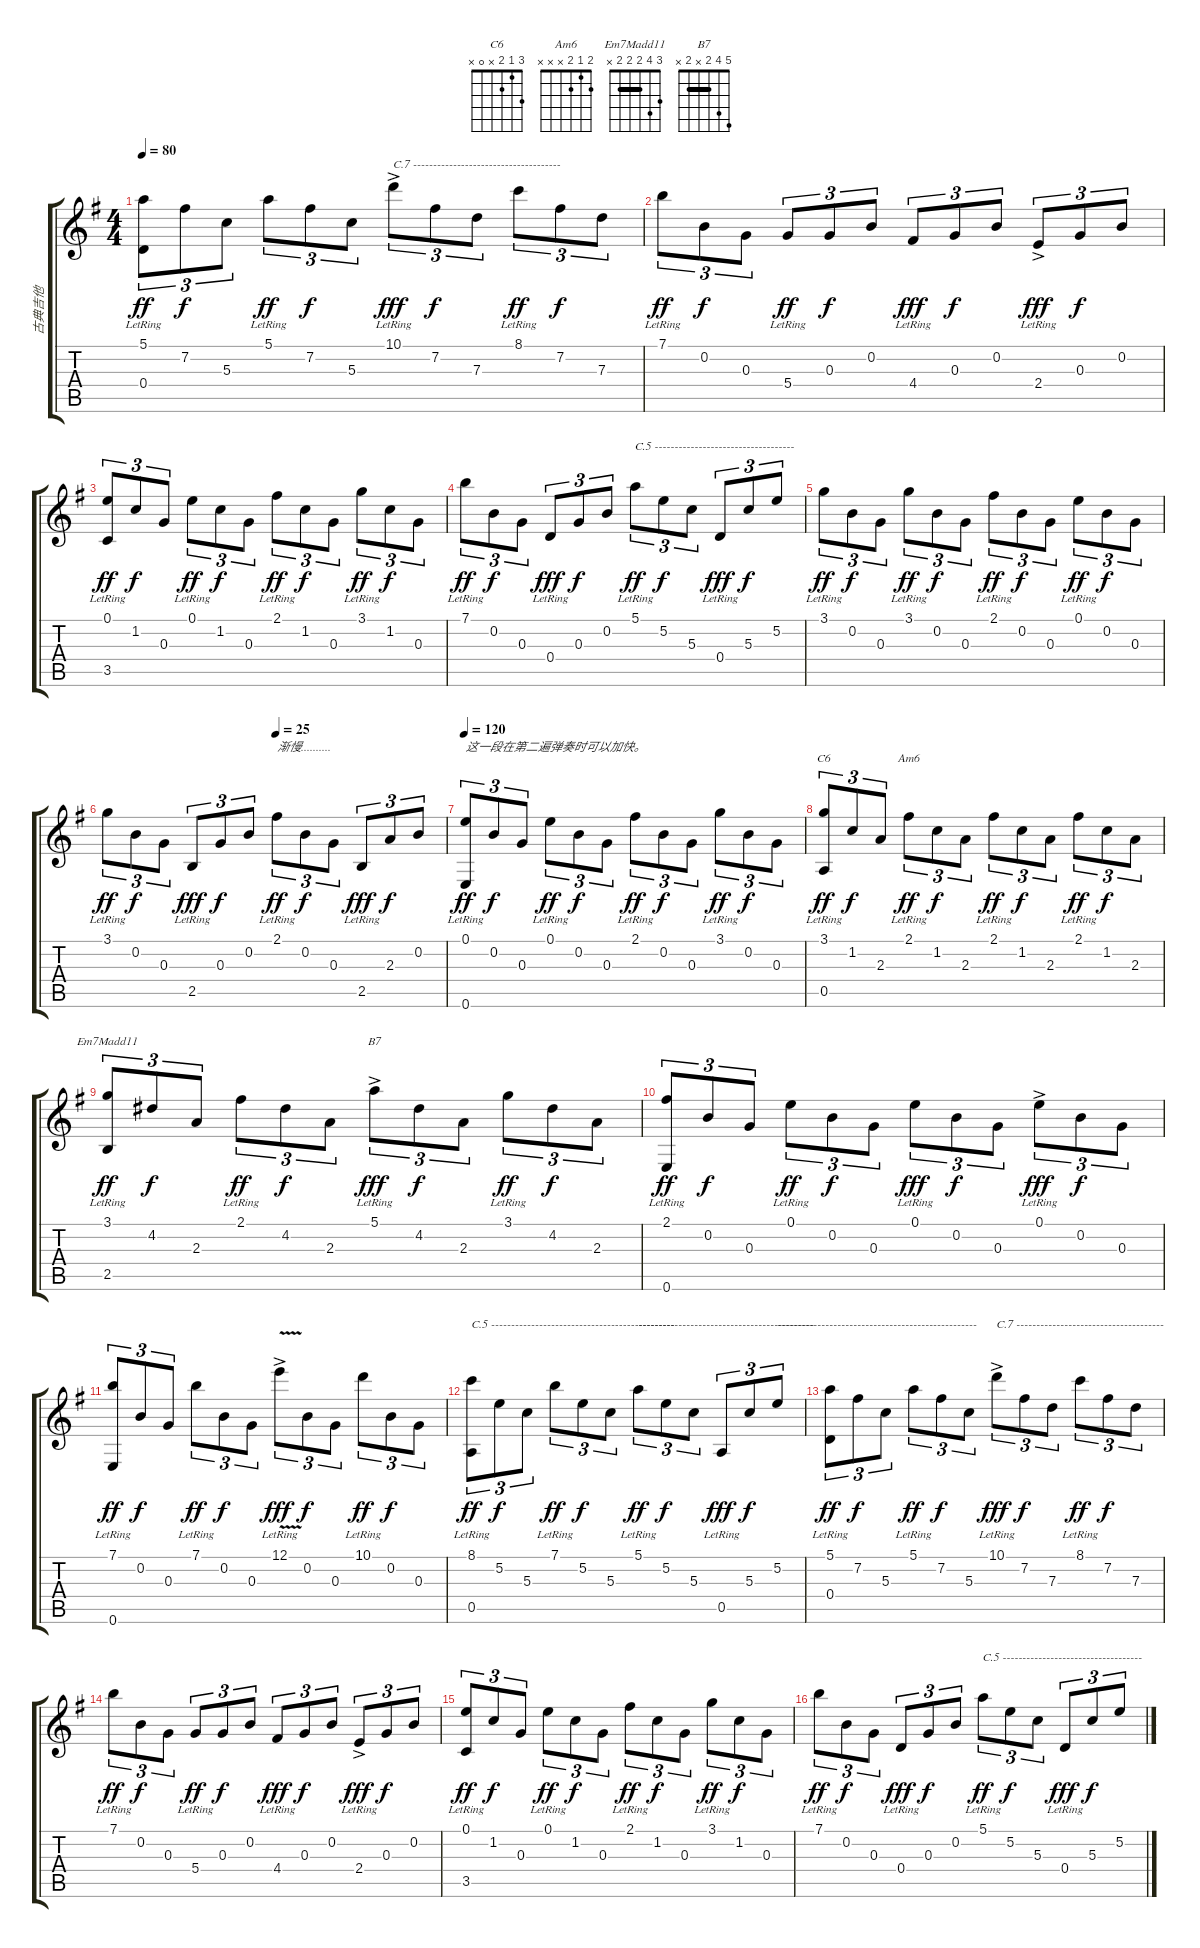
\track ("古典吉他" "古典吉他") {instrument acousticguitarnylon}
\staff {score tabs}
\tuning (E4 B3 G3 D3 A2 E2) {hide}
\chord ("C6" 3 1 2 x 0 x)
\chord ("Am6" 2 1 2 x x x)
\chord ("Em7Madd11" 3 4 2 2 2 x) {barre 2}
\chord ("B7" 5 4 2 x 2 x) {barre 2}
\ts (4 4)
\tempo 80
\clef g2
\ks g
(5.1{lr} 0.4{lr}).8{tu (3 2) dy ff} 7.2.8{tu (3 2) dy f} 5.3.8{tu (3 2)} 5.1{lr}.8{tu (3 2) dy ff} 7.2.8{tu (3 2) dy f} 5.3.8{tu (3 2)} 10.1{ac lr}.8{tu (3 2) txt "C.7 -------------------------------------" dy fff} 7.2.8{tu (3 2) dy f} 7.3.8{tu (3 2)} 8.1{lr}.8{tu (3 2) dy ff} 7.2.8{tu (3 2) dy f} 7.3.8{tu (3 2)} |
7.1{lr}.8{tu (3 2) dy ff} 0.2.8{tu (3 2) dy f} 0.3.8{tu (3 2)} 5.4{lr}.8{tu (3 2) dy ff} 0.3.8{tu (3 2) dy f} 0.2.8{tu (3 2)} 4.4{lr}.8{tu (3 2) dy fff} 0.3.8{tu (3 2) dy f} 0.2.8{tu (3 2)} 2.4{ac lr}.8{tu (3 2) dy fff} 0.3.8{tu (3 2) dy f} 0.2.8{tu (3 2)} |
(0.1{lr} 3.5{lr}).8{tu (3 2) dy ff} 1.2.8{tu (3 2) dy f} 0.3.8{tu (3 2)} 0.1{lr}.8{tu (3 2) dy ff} 1.2.8{tu (3 2) dy f} 0.3.8{tu (3 2)} 2.1{lr}.8{tu (3 2) dy ff} 1.2.8{tu (3 2) dy f} 0.3.8{tu (3 2)} 3.1{lr}.8{tu (3 2) dy ff} 1.2.8{tu (3 2) dy f} 0.3.8{tu (3 2)} |
7.1{lr}.8{tu (3 2) dy ff} 0.2.8{tu (3 2) dy f} 0.3.8{tu (3 2)} 0.4{lr}.8{tu (3 2) dy fff} 0.3.8{tu (3 2) dy f} 0.2.8{tu (3 2)} 5.1{lr}.8{tu (3 2) txt "C.5 -----------------------------------" dy ff} 5.2.8{tu (3 2) dy f} 5.3.8{tu (3 2)} 0.4{lr}.8{tu (3 2) dy fff} 5.3.8{tu (3 2) dy f} 5.2.8{tu (3 2)} |
3.1{lr}.8{tu (3 2) dy ff} 0.2.8{tu (3 2) dy f} 0.3.8{tu (3 2)} 3.1{lr}.8{tu (3 2) dy ff} 0.2.8{tu (3 2) dy f} 0.3.8{tu (3 2)} 2.1{lr}.8{tu (3 2) dy ff} 0.2.8{tu (3 2) dy f} 0.3.8{tu (3 2)} 0.1{lr}.8{tu (3 2) dy ff} 0.2.8{tu (3 2) dy f} 0.3.8{tu (3 2)} |
\tempo (25 0.5)
3.1{lr}.8{tu (3 2) dy ff} 0.2.8{tu (3 2) dy f} 0.3.8{tu (3 2)} 2.5{lr}.8{tu (3 2) dy fff} 0.3.8{tu (3 2) dy f} 0.2.8{tu (3 2)} 2.1{lr}.8{tu (3 2) txt "渐慢.........." dy ff} 0.2.8{tu (3 2) dy f} 0.3.8{tu (3 2)} 2.5{lr}.8{tu (3 2) dy fff} 2.3.8{tu (3 2) dy f} 0.2.8{tu (3 2)} |
\tempo 120
(0.1{lr} 0.6{lr}).8{tu (3 2) txt "这一段在第二遍弹奏时可以加快。" dy ff} 0.2.8{tu (3 2) dy f} 0.3.8{tu (3 2)} 0.1{lr}.8{tu (3 2) dy ff} 0.2.8{tu (3 2) dy f} 0.3.8{tu (3 2)} 2.1{lr}.8{tu (3 2) dy ff} 0.2.8{tu (3 2) dy f} 0.3.8{tu (3 2)} 3.1{lr}.8{tu (3 2) dy ff} 0.2.8{tu (3 2) dy f} 0.3.8{tu (3 2)} |
(3.1{lr} 0.5{lr}).8{tu (3 2) ch "C6" dy ff} 1.2.8{tu (3 2) dy f} 2.3.8{tu (3 2)} 2.1{lr}.8{tu (3 2) ch "Am6" dy ff} 1.2.8{tu (3 2) dy f} 2.3.8{tu (3 2)} 2.1{lr}.8{tu (3 2) dy ff} 1.2.8{tu (3 2) dy f} 2.3.8{tu (3 2)} 2.1{lr}.8{tu (3 2) dy ff} 1.2.8{tu (3 2) dy f} 2.3.8{tu (3 2)} |
(3.1{lr} 2.5{lr}).8{tu (3 2) ch "Em7Madd11" dy ff} 4.2.8{tu (3 2) dy f} 2.3.8{tu (3 2)} 2.1{lr}.8{tu (3 2) dy ff} 4.2.8{tu (3 2) dy f} 2.3.8{tu (3 2)} 5.1{ac lr}.8{tu (3 2) ch "B7" dy fff} 4.2.8{tu (3 2) dy f} 2.3.8{tu (3 2)} 3.1{lr}.8{tu (3 2) dy ff} 4.2.8{tu (3 2) dy f} 2.3.8{tu (3 2)} |
(2.1{lr} 0.6{lr}).8{tu (3 2) dy ff} 0.2.8{tu (3 2) dy f} 0.3.8{tu (3 2)} 0.1{lr}.8{tu (3 2) dy ff} 0.2.8{tu (3 2) dy f} 0.3.8{tu (3 2)} 0.1{lr}.8{tu (3 2) dy fff} 0.2.8{tu (3 2) dy f} 0.3.8{tu (3 2)} 0.1{ac lr}.8{tu (3 2) dy fff} 0.2.8{tu (3 2) dy f} 0.3.8{tu (3 2)} |
(7.1{lr} 0.6{lr}).8{tu (3 2) dy ff} 0.2.8{tu (3 2) dy f} 0.3.8{tu (3 2)} 7.1{lr}.8{tu (3 2) dy ff} 0.2.8{tu (3 2) dy f} 0.3.8{tu (3 2)} 12.1{v ac lr}.8{tu (3 2) dy fff} 0.2.8{tu (3 2) dy f} 0.3.8{tu (3 2)} 10.1{lr}.8{tu (3 2) dy ff} 0.2.8{tu (3 2) dy f} 0.3.8{tu (3 2)} |
(8.1{lr} 0.5{lr}).8{tu (3 2) txt "C.5 ----------------------------------------------" dy ff} 5.2.8{tu (3 2) dy f} 5.3.8{tu (3 2)} 7.1{lr}.8{tu (3 2) dy ff} 5.2.8{tu (3 2) dy f} 5.3.8{tu (3 2)} 5.1{lr}.8{tu (3 2) txt "--------------------------------------------" dy ff} 5.2.8{tu (3 2) dy f} 5.3.8{tu (3 2)} 0.5{lr}.8{tu (3 2) dy fff} 5.3.8{tu (3 2) dy f} 5.2.8{tu (3 2) txt "--------------------------------------------------"} |
(5.1{lr} 0.4{lr}).8{tu (3 2) dy ff} 7.2.8{tu (3 2) dy f} 5.3.8{tu (3 2)} 5.1{lr}.8{tu (3 2) dy ff} 7.2.8{tu (3 2) dy f} 5.3.8{tu (3 2)} 10.1{ac lr}.8{tu (3 2) txt "C.7 -------------------------------------" dy fff} 7.2.8{tu (3 2) dy f} 7.3.8{tu (3 2)} 8.1{lr}.8{tu (3 2) dy ff} 7.2.8{tu (3 2) dy f} 7.3.8{tu (3 2)} |
7.1{lr}.8{tu (3 2) dy ff} 0.2.8{tu (3 2) dy f} 0.3.8{tu (3 2)} 5.4{lr}.8{tu (3 2) dy ff} 0.3.8{tu (3 2) dy f} 0.2.8{tu (3 2)} 4.4{lr}.8{tu (3 2) dy fff} 0.3.8{tu (3 2) dy f} 0.2.8{tu (3 2)} 2.4{ac lr}.8{tu (3 2) dy fff} 0.3.8{tu (3 2) dy f} 0.2.8{tu (3 2)} |
(0.1{lr} 3.5{lr}).8{tu (3 2) dy ff} 1.2.8{tu (3 2) dy f} 0.3.8{tu (3 2)} 0.1{lr}.8{tu (3 2) dy ff} 1.2.8{tu (3 2) dy f} 0.3.8{tu (3 2)} 2.1{lr}.8{tu (3 2) dy ff} 1.2.8{tu (3 2) dy f} 0.3.8{tu (3 2)} 3.1{lr}.8{tu (3 2) dy ff} 1.2.8{tu (3 2) dy f} 0.3.8{tu (3 2)} |
7.1{lr}.8{tu (3 2) dy ff} 0.2.8{tu (3 2) dy f} 0.3.8{tu (3 2)} 0.4{lr}.8{tu (3 2) dy fff} 0.3.8{tu (3 2) dy f} 0.2.8{tu (3 2)} 5.1{lr}.8{tu (3 2) txt "C.5 -----------------------------------" dy ff} 5.2.8{tu (3 2) dy f} 5.3.8{tu (3 2)} 0.4{lr}.8{tu (3 2) dy fff} 5.3.8{tu (3 2) dy f} 5.2.8{tu (3 2)}
